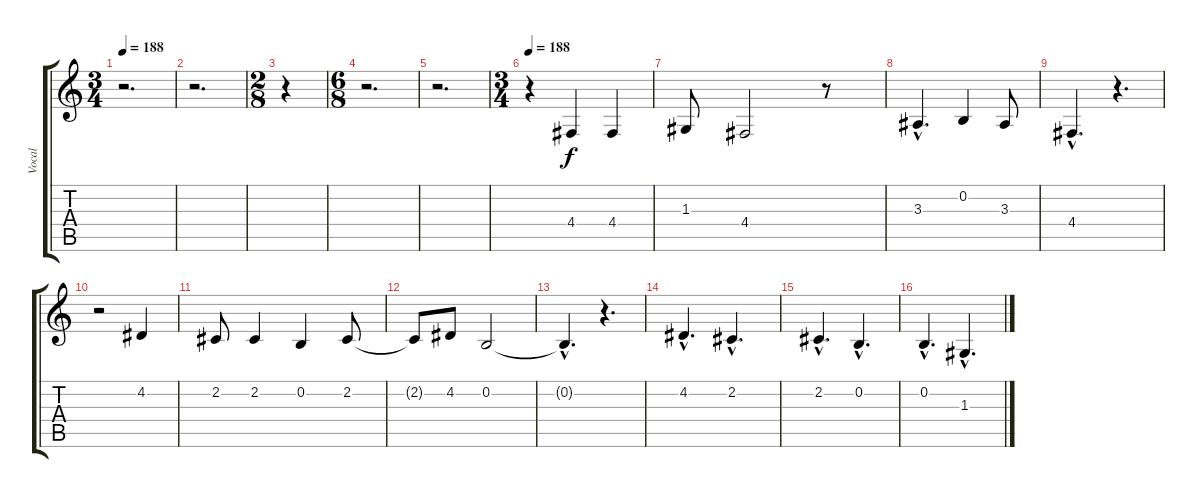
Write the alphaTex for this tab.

\track ("Vocal" "Vocal") {instrument viola}
\staff {score tabs}
\tuning (E4 B3 G3 D3 A2 E2) {hide}
\ts (3 4)
\tempo 188
\clef g2
\ks c
r.2{d dy f} |
r.2{d} |
\ts (2 8)
r.4 |
\ts (6 8)
r.2{d} |
r.2{d} |
\ts (3 4)
\tempo 188
r.4 4.4.4{volume 14} 4.4.4 |
1.3.8 4.4.2 r.8 |
3.3{hac}.4{d} 0.2.4 3.3.8 |
4.4{hac}.4{d} r.4{d} |
r.2 4.2.4 |
2.2.8 2.2.4 0.2.4 2.2.8 |
2.2{t}.8 4.2.8 0.2.2 |
0.2{hac t}.4{d} r.4{d} |
4.2{hac}.4{d} 2.2{hac}.4{d} |
2.2{hac}.4{d} 0.2{hac}.4{d} |
0.2{hac}.4{d} 1.3{hac}.4{d}
